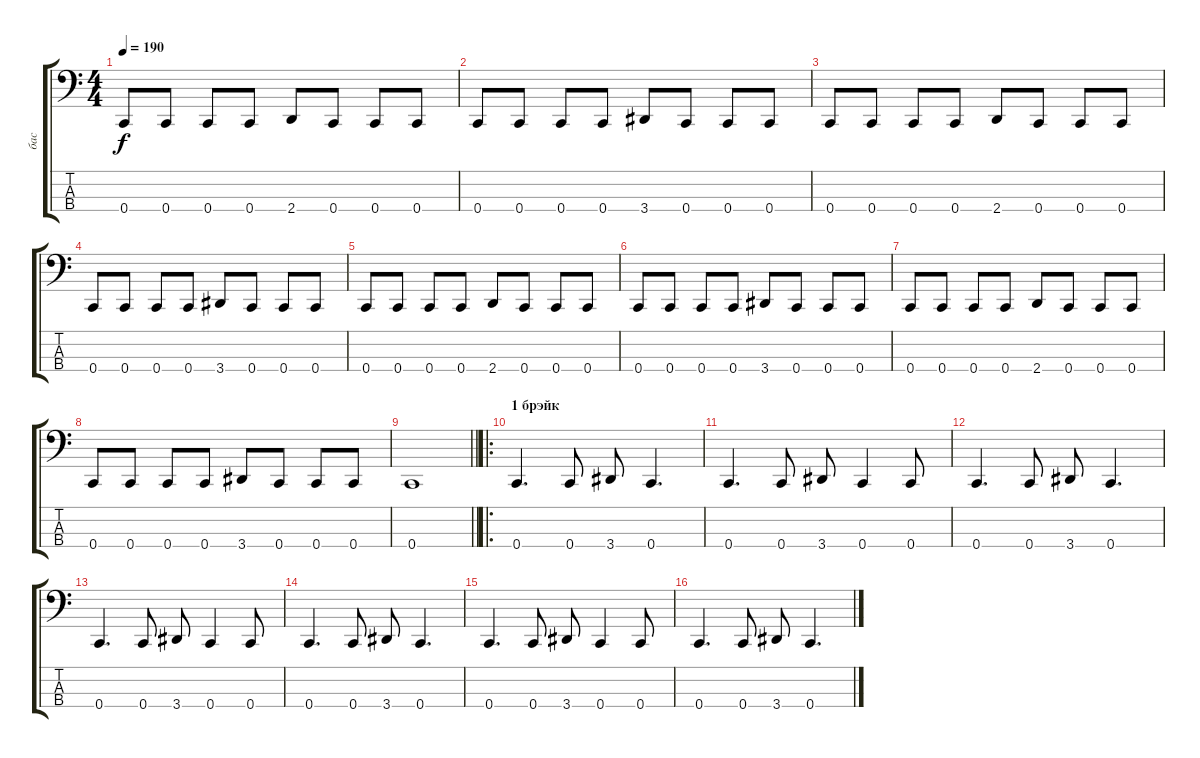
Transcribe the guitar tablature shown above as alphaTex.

\track ("бас" "бас") {instrument electricbassfinger}
\staff {score tabs}
\tuning (F2 C2 G1 C1) {hide}
\ts (4 4)
\tempo 190
\clef f4
\ks c
0.4.8{dy f} 0.4.8 0.4.8 0.4.8 2.4.8 0.4.8 0.4.8 0.4.8 |
0.4.8 0.4.8 0.4.8 0.4.8 3.4.8 0.4.8 0.4.8 0.4.8 |
0.4.8 0.4.8 0.4.8 0.4.8 2.4.8 0.4.8 0.4.8 0.4.8 |
0.4.8 0.4.8 0.4.8 0.4.8 3.4.8 0.4.8 0.4.8 0.4.8 |
0.4.8 0.4.8 0.4.8 0.4.8 2.4.8 0.4.8 0.4.8 0.4.8 |
0.4.8 0.4.8 0.4.8 0.4.8 3.4.8 0.4.8 0.4.8 0.4.8 |
0.4.8 0.4.8 0.4.8 0.4.8 2.4.8 0.4.8 0.4.8 0.4.8 |
0.4.8 0.4.8 0.4.8 0.4.8 3.4.8 0.4.8 0.4.8 0.4.8 |
\barLineRight lightlight
0.4.1 |
\ro
\section ("" "1 брэйк")
0.4.4{d} 0.4.8 3.4.8 0.4.4{d} |
0.4.4{d} 0.4.8 3.4.8 0.4.4 0.4.8 |
0.4.4{d} 0.4.8 3.4.8 0.4.4{d} |
0.4.4{d} 0.4.8 3.4.8 0.4.4 0.4.8 |
0.4.4{d} 0.4.8 3.4.8 0.4.4{d} |
0.4.4{d} 0.4.8 3.4.8 0.4.4 0.4.8 |
0.4.4{d} 0.4.8 3.4.8 0.4.4{d}
